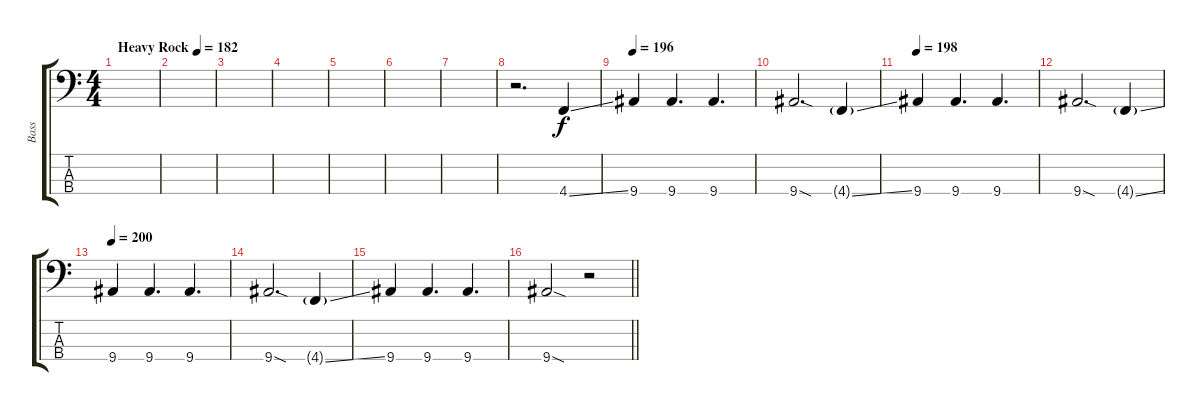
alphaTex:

\track ("Bass" "Bass") {instrument electricbassfinger}
\staff {score tabs}
\tuning (Gb2 Db2 Ab1 Db1) {hide}
\ts (4 4)
\tempo (182 "Heavy Rock")
\clef f4
\ks c
|
|
|
|
|
|
|
r.2{d} 4.4{ss}.4 |
\tempo 196
9.4.4 9.4.4{d} 9.4.4{d} |
9.4{sod}.2{d} 4.4{ss g}.4 |
\tempo 198
9.4.4 9.4.4{d} 9.4.4{d} |
9.4{sod}.2{d} 4.4{ss g}.4 |
\tempo 200
9.4.4 9.4.4{d} 9.4.4{d} |
9.4{sod}.2{d} 4.4{ss g}.4 |
9.4.4 9.4.4{d} 9.4.4{d} |
\barLineRight lightlight
9.4{sod}.2 r.2
